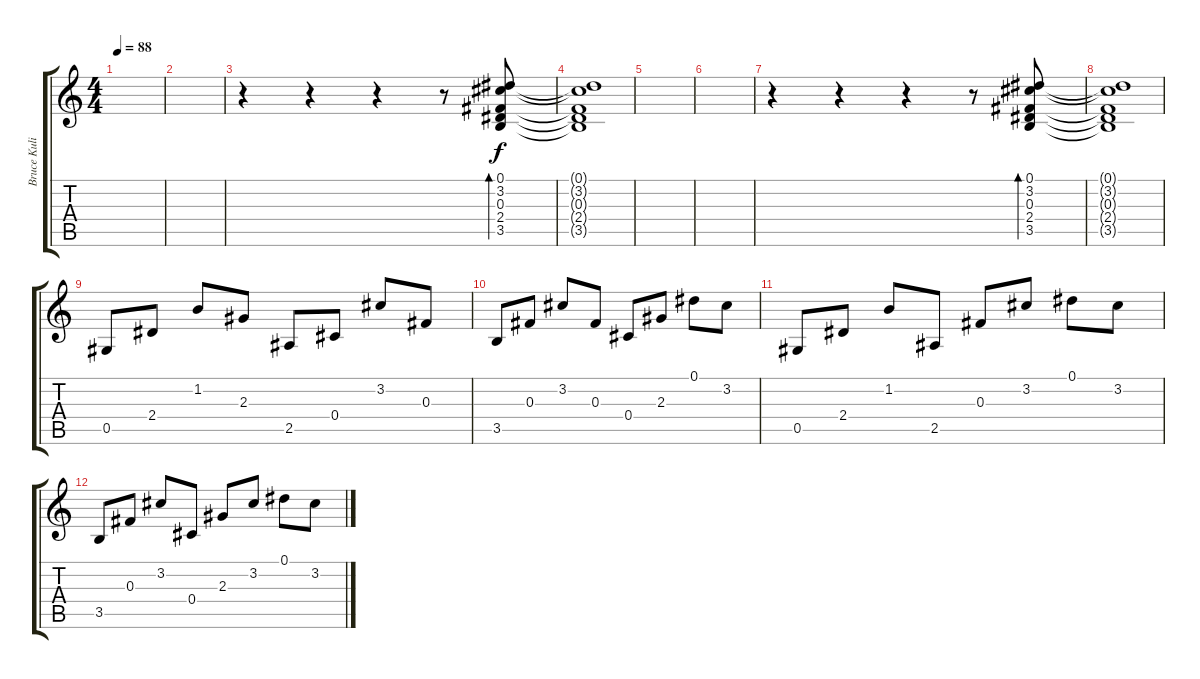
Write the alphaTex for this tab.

\track ("Bruce Kulick" "Bruce Kuli") {instrument electricguitarjazz}
\staff {score tabs}
\tuning (Eb4 Bb3 Gb3 Db3 Ab2 Eb2) {hide}
\ts (4 4)
\tempo 88
\clef g2
\ks c
|
|
r.4 r.4 r.4 r.8 (0.1 3.2 0.3 2.4 3.5).8{bd 240} |
(0.1{t} 3.2{t} 0.3{t} 2.4{t} 3.5{t}).1 |
|
|
r.4 r.4 r.4 r.8 (0.1 3.2 0.3 2.4 3.5).8{bd 240} |
(0.1{t} 3.2{t} 0.3{t} 2.4{t} 3.5{t}).1 |
0.5.8 2.4.8 1.2.8 2.3.8 2.5.8 0.4.8 3.2.8 0.3.8 |
3.5.8 0.3.8 3.2.8 0.3.8 0.4.8 2.3.8 0.1.8 3.2.8 |
0.5.8 2.4.8 1.2.8 2.5.8 0.3.8 3.2.8 0.1.8 3.2.8 |
3.5.8 0.3.8 3.2.8 0.4.8 2.3.8 3.2.8 0.1.8 3.2.8
